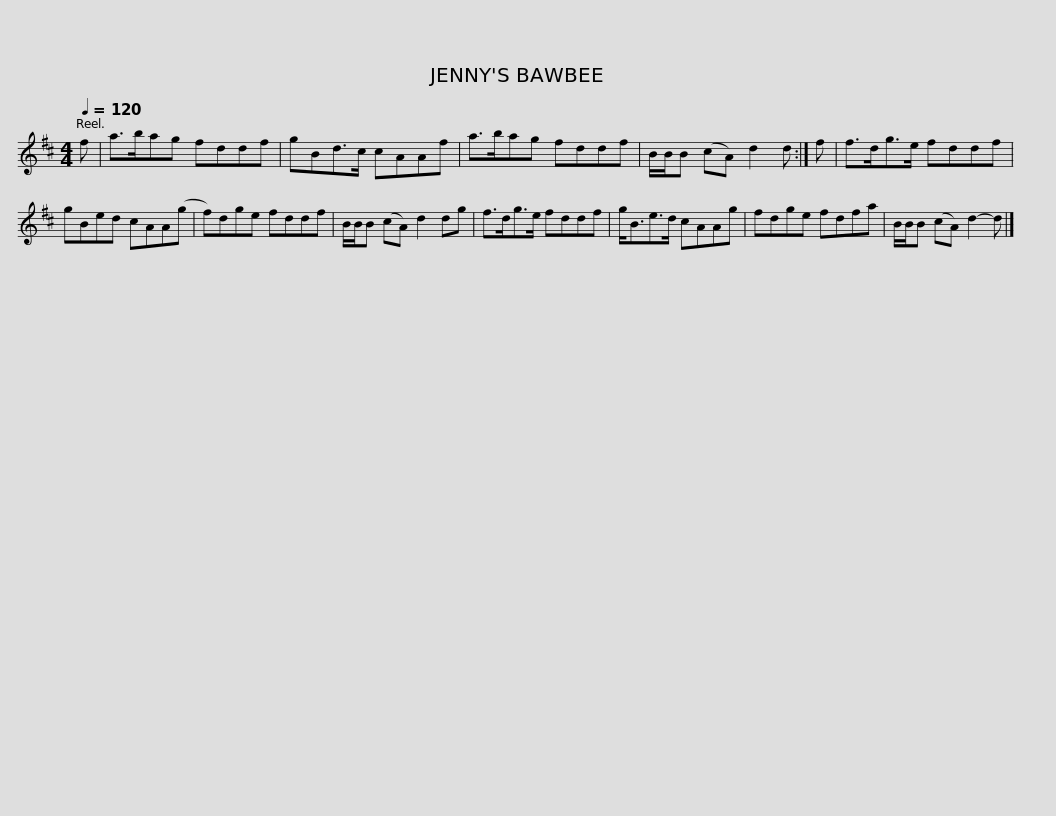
X:1
L:1/8
Q:1/4=120
M:4/4
I:linebreak $
K:D
V:1 treble
V:1
 f | a>bag fddf | gBd>c cAAf | a>bag fddf | B/B/B (cA) d2 d :| %5
 f |$ f>dg>e fddf | gBed cAA(g | f)dge fddf | B/B/B (cA) d2 dg | %10
 f>dg>e fddf |$ g<Be>d cAAg | fdge fdfa | B/B/B (cA) d2- d |] %14
